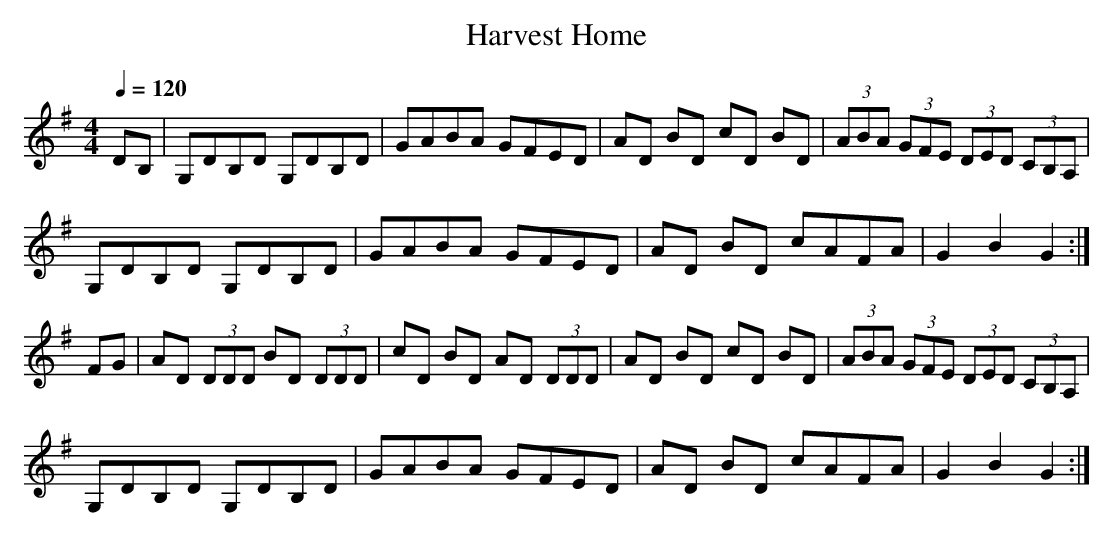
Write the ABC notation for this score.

X:1
T:Harvest Home
M:4/4
K:Gmaj clef=treble
L:1/8
Q:1/4=120
DB, |\
G,DB,D G,DB,D | GABA GFED | AD BD cD BD | (3ABA (3GFE (3DED (3CB,A, |
G,DB,D G,DB,D | GABA GFED | AD BD cAFA | G2 B2 G2:|
FG |\
AD (3DDD BD (3DDD | cD BD AD (3DDD | AD BD cD BD |\
(3ABA (3GFE (3DED (3CB,A,|
G,DB,D G,DB,D | GABA GFED | AD BD cAFA | G2 B2 G2:|
